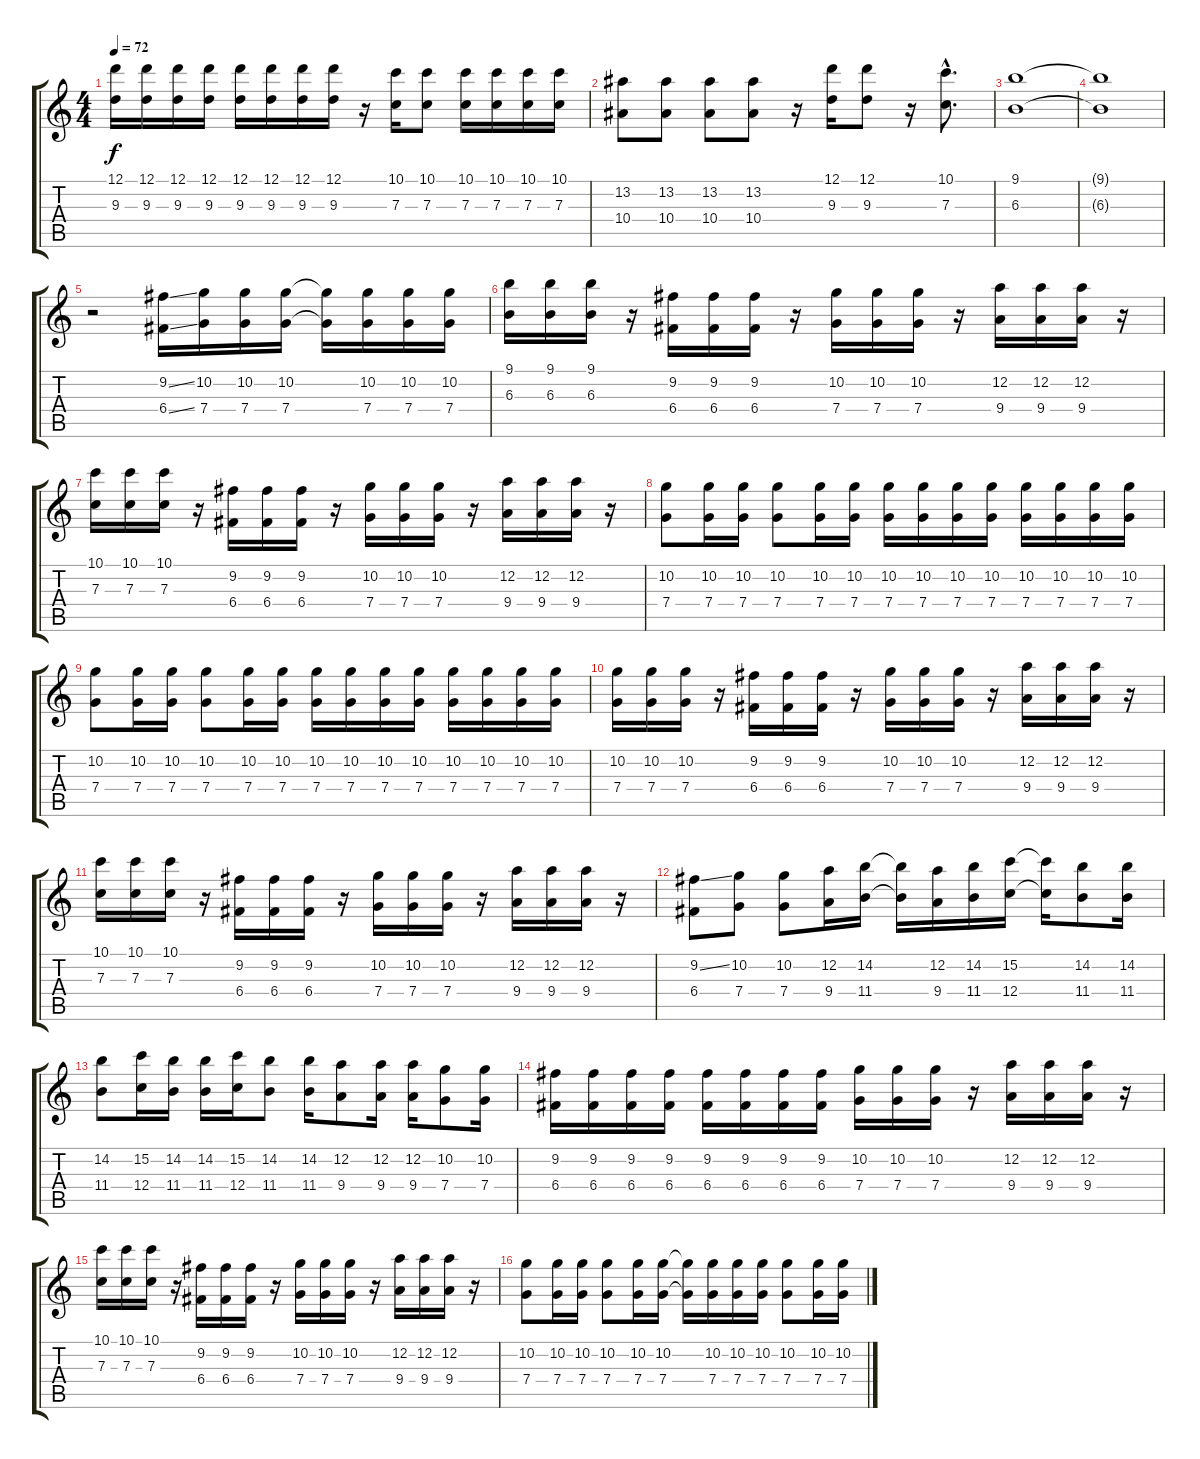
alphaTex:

\track "" {instrument distortionguitar}
\staff {score tabs}
\tuning (D4 A3 F3 C3 G2 C2) {hide}
\ts (4 4)
\tempo 72
\clef g2
\ks c
(12.1 9.3).16{dy f} (12.1 9.3).16 (12.1 9.3).16 (12.1 9.3).16 (12.1 9.3).16 (12.1 9.3).16 (12.1 9.3).16 (12.1 9.3).16 r.16 (10.1 7.3).16 (10.1 7.3).8 (10.1 7.3).16 (10.1 7.3).16 (10.1 7.3).16 (10.1 7.3).16 |
(13.2 10.4).8 (13.2 10.4).8 (13.2 10.4).8 (13.2 10.4).8 r.16 (12.1 9.3).16 (12.1 9.3).8 r.16 (10.1{hac} 7.3{hac}).8{d} |
(9.1 6.3).1 |
(9.1{t} 6.3{t}).1 |
r.2 (9.2{ss} 6.4{ss}).16 (10.2 7.4).16 (10.2 7.4).16 (10.2 7.4).16 (10.2{t} 7.4{t}).16 (10.2 7.4).16 (10.2 7.4).16 (10.2 7.4).16 |
(9.1 6.3).16 (9.1 6.3).16 (9.1 6.3).16 r.16 (9.2 6.4).16 (9.2 6.4).16 (9.2 6.4).16 r.16 (10.2 7.4).16 (10.2 7.4).16 (10.2 7.4).16 r.16 (12.2 9.4).16 (12.2 9.4).16 (12.2 9.4).16 r.16 |
(10.1 7.3).16 (10.1 7.3).16 (10.1 7.3).16 r.16 (9.2 6.4).16 (9.2 6.4).16 (9.2 6.4).16 r.16 (10.2 7.4).16 (10.2 7.4).16 (10.2 7.4).16 r.16 (12.2 9.4).16 (12.2 9.4).16 (12.2 9.4).16 r.16 |
(10.2 7.4).8 (10.2 7.4).16 (10.2 7.4).16 (10.2 7.4).8 (10.2 7.4).16 (10.2 7.4).16 (10.2 7.4).16 (10.2 7.4).16 (10.2 7.4).16 (10.2 7.4).16 (10.2 7.4).16 (10.2 7.4).16 (10.2 7.4).16 (10.2 7.4).16 |
(10.2 7.4).8 (10.2 7.4).16 (10.2 7.4).16 (10.2 7.4).8 (10.2 7.4).16 (10.2 7.4).16 (10.2 7.4).16 (10.2 7.4).16 (10.2 7.4).16 (10.2 7.4).16 (10.2 7.4).16 (10.2 7.4).16 (10.2 7.4).16 (10.2 7.4).16 |
(10.2 7.4).16 (10.2 7.4).16 (10.2 7.4).16 r.16 (9.2 6.4).16 (9.2 6.4).16 (9.2 6.4).16 r.16 (10.2 7.4).16 (10.2 7.4).16 (10.2 7.4).16 r.16 (12.2 9.4).16 (12.2 9.4).16 (12.2 9.4).16 r.16 |
(10.1 7.3).16 (10.1 7.3).16 (10.1 7.3).16 r.16 (9.2 6.4).16 (9.2 6.4).16 (9.2 6.4).16 r.16 (10.2 7.4).16 (10.2 7.4).16 (10.2 7.4).16 r.16 (12.2 9.4).16 (12.2 9.4).16 (12.2 9.4).16 r.16 |
(9.2{ss} 6.4).8 (10.2 7.4).8 (10.2 7.4).8 (12.2 9.4).16 (14.2 11.4).16 (14.2{t} 11.4{t}).16 (12.2 9.4).16 (14.2 11.4).16 (15.2 12.4).16 (15.2{t} 12.4{t}).16 (14.2 11.4).8 (14.2 11.4).16 |
(14.2 11.4).8 (15.2 12.4).16 (14.2 11.4).16 (14.2 11.4).16 (15.2 12.4).16 (14.2 11.4).8 (14.2 11.4).16 (12.2 9.4).8 (12.2 9.4).16 (12.2 9.4).16 (10.2 7.4).8 (10.2 7.4).16 |
(9.2 6.4).16 (9.2 6.4).16 (9.2 6.4).16 (9.2 6.4).16 (9.2 6.4).16 (9.2 6.4).16 (9.2 6.4).16 (9.2 6.4).16 (10.2 7.4).16 (10.2 7.4).16 (10.2 7.4).16 r.16 (12.2 9.4).16 (12.2 9.4).16 (12.2 9.4).16 r.16 |
(10.1 7.3).16 (10.1 7.3).16 (10.1 7.3).16 r.16 (9.2 6.4).16 (9.2 6.4).16 (9.2 6.4).16 r.16 (10.2 7.4).16 (10.2 7.4).16 (10.2 7.4).16 r.16 (12.2 9.4).16 (12.2 9.4).16 (12.2 9.4).16 r.16 |
(10.2 7.4).8 (10.2 7.4).16 (10.2 7.4).16 (10.2 7.4).8 (10.2 7.4).16 (10.2 7.4).16 (10.2{t} 7.4{t}).16 (10.2 7.4).16 (10.2 7.4).16 (10.2 7.4).16 (10.2 7.4).8 (10.2 7.4).16 (10.2 7.4).16
